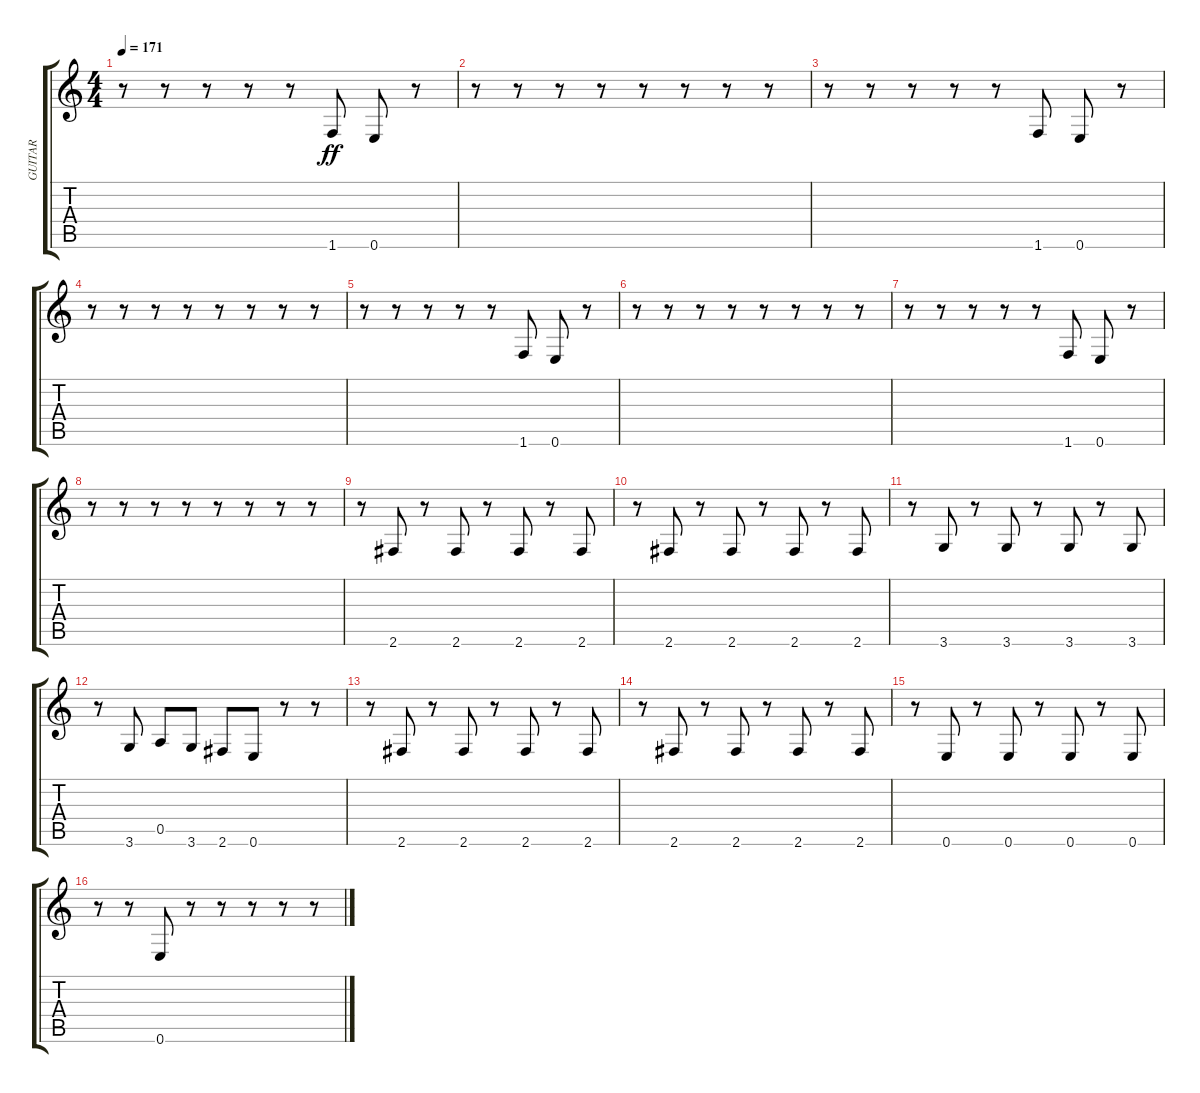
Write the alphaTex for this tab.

\track ("GUITAR" "GUITAR") {instrument electricguitarjazz}
\staff {score tabs}
\tuning (E4 B3 G3 D3 A2 E2) {hide}
\ts (4 4)
\tempo 171
\clef g2
\ks c
r.8{dy ff instrument electricbassfinger} r.8 r.8 r.8 r.8 1.6.8 0.6.8 r.8 |
r.8 r.8 r.8 r.8 r.8 r.8 r.8 r.8 |
r.8 r.8 r.8 r.8 r.8 1.6.8 0.6.8 r.8 |
r.8 r.8 r.8 r.8 r.8 r.8 r.8 r.8 |
r.8 r.8 r.8 r.8 r.8 1.6.8 0.6.8 r.8 |
r.8 r.8 r.8 r.8 r.8 r.8 r.8 r.8 |
r.8 r.8 r.8 r.8 r.8 1.6.8 0.6.8 r.8 |
r.8 r.8 r.8 r.8 r.8 r.8 r.8 r.8 |
r.8 2.6.8 r.8 2.6.8 r.8 2.6.8 r.8 2.6.8 |
r.8 2.6.8 r.8 2.6.8 r.8 2.6.8 r.8 2.6.8 |
r.8 3.6.8 r.8 3.6.8 r.8 3.6.8 r.8 3.6.8 |
r.8 3.6.8 0.5.8 3.6.8 2.6.8 0.6.8 r.8 r.8 |
r.8 2.6.8 r.8 2.6.8 r.8 2.6.8 r.8 2.6.8 |
r.8 2.6.8 r.8 2.6.8 r.8 2.6.8 r.8 2.6.8 |
r.8 0.6.8 r.8 0.6.8 r.8 0.6.8 r.8 0.6.8 |
r.8 r.8 0.6.8 r.8 r.8 r.8 r.8 r.8
